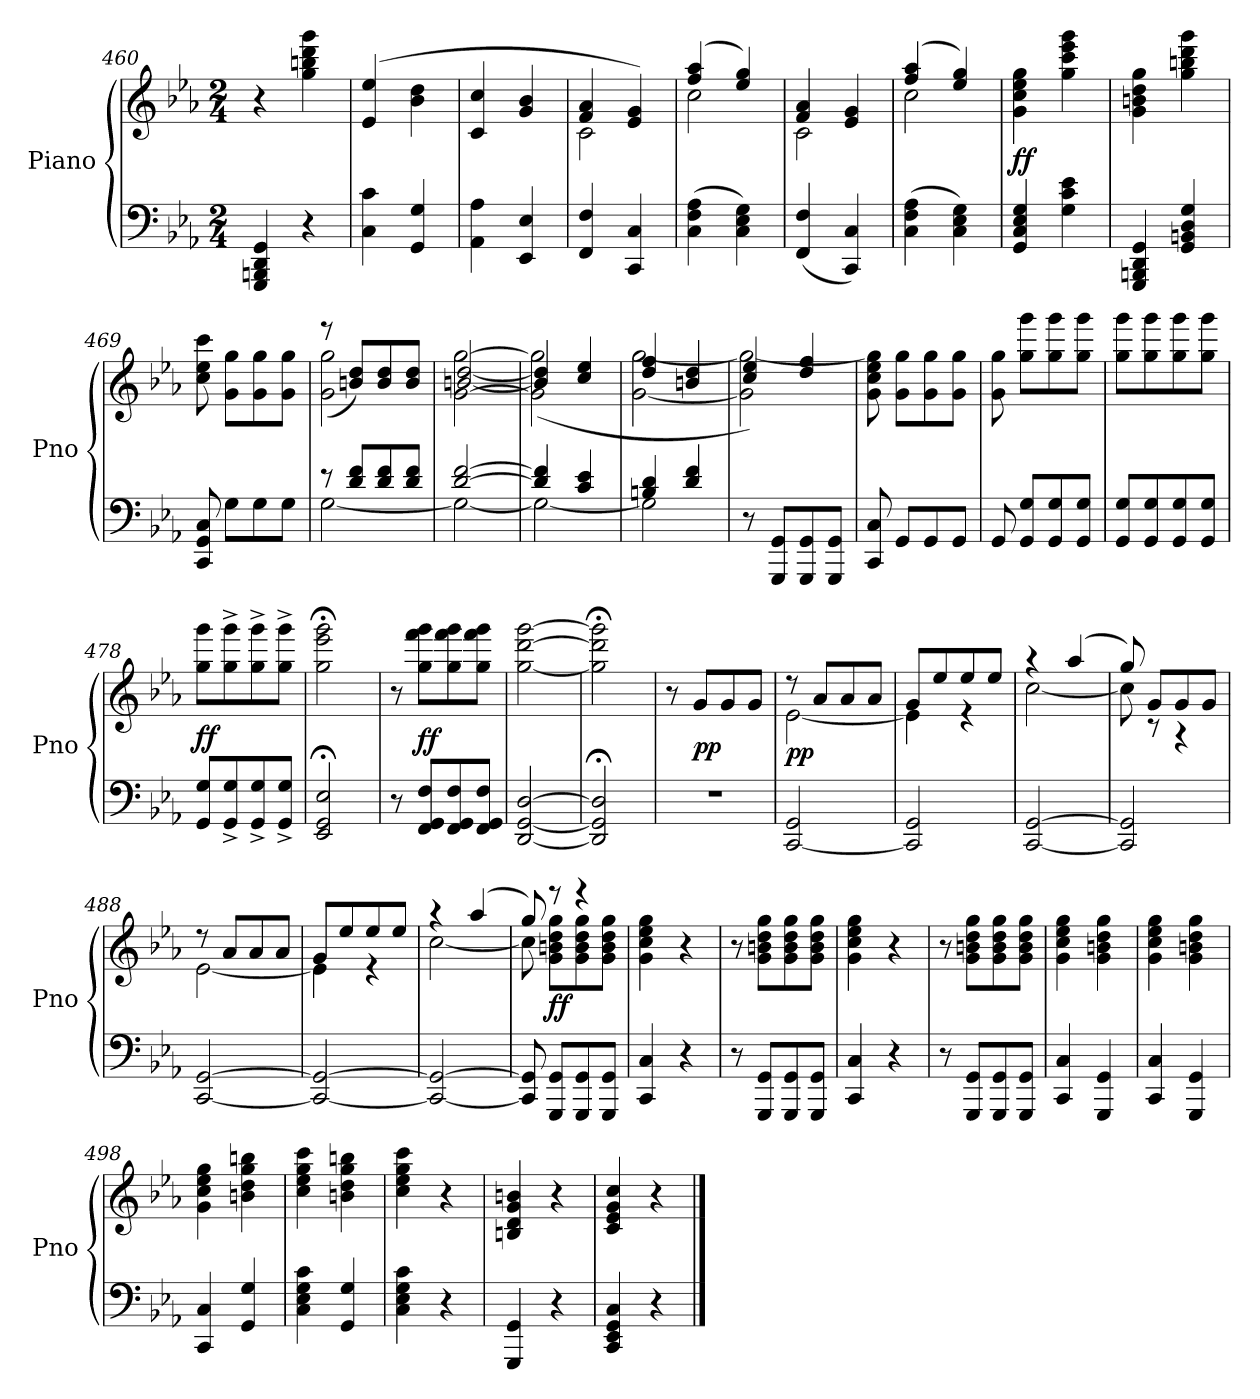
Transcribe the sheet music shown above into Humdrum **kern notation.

**kern	**kern	**dynam
*part1	*part1	*part1
*staff2	*staff1	*staff1/2
*I"Piano	*	*
*I'Pno	*	*
*clefF4	*clefG2	*
*k[b-e-a-]	*k[b-e-a-]	*
*M2/4	*M2/4	*
=460	=460	=460
4GGG/ 4BBBn/ 4DD/ 4GG/	4r	.
4r	4gg\ 4bbn\ 4ddd\ 4ggg\	.
=461	=461	=461
4C\ 4c\	(4e-/ 4ee-/	.
4GG/ 4G/	4b-\ 4dd\	.
=462	=462	=462
4AA-\ 4A-\	4c/ 4cc/	.
4EE-/ 4E-/	4g/ 4b-/	.
=463	=463	=463
*	*^	*
4FF/ 4F/	4f/ 4a-/	2c\	.
4CC/ 4C/	4e-/ 4g/)	.	.
=464	=464	=464	=464
(4C\ 4F\ 4A-\	(4ff/ 4aa-/	2cc\	.
4C\ 4E-\ 4G\)	4ee-/ 4gg/)	.	.
=465	=465	=465	=465
(4FF/ 4F/	4f/ 4a-/	2c\	.
4CC/ 4C/)	4e-/ 4g/	.	.
=466	=466	=466	=466
(4C\ 4F\ 4A-\	(4ff/ 4aa-/	2cc\	.
4C\ 4E-\ 4G\)	4ee-/ 4gg/)	.	.
*	*v	*v	*
=467	=467	=467
4GG/ 4C/ 4E-/ 4G/	4g\ 4cc\ 4ee-\ 4gg\	ff
4G\ 4c\ 4e-\	4gg\ 4ccc\ 4eee-\ 4ggg\	.
=468	=468	=468
4GGG/ 4BBBn/ 4DD/ 4GG/	4g\ 4bn\ 4dd\ 4gg\	.
4GG/ 4BBn/ 4D/ 4G/	4gg\ 4bbn\ 4ddd\ 4ggg\	.
=469	=469	=469
8CC/ 8GG/ 8C/	8cc\ 8ee-\ 8ccc\	.
8G\L	8g\ 8gg\L	.
8G\	8g\ 8gg\	.
8G\J	8g\ 8gg\J	.
=470	=470	=470
*^	*^	*
8r	[2G\	8r	(2g\ 2gg\	.
8d/ 8f/L	.	8bn/ 8dd/L)	.	.
8d/ 8f/	.	8b/ 8dd/	.	.
8d/ 8f/J	.	8b/ 8dd/J	.	.
=471	=471	=471	=471	=471
[2d/ [2f/	2G\_	[2g\ [2gg\	[2bn/ [2dd/	.
=472	=472	=472	=472	=472
4d]/ 4f]/	2G\_	4b]/ 4dd]/	(2g]\ 2gg]\	.
4c/ 4e-/	.	4cc/ 4ee-/	.	.
=473	=473	=473	=473	=473
4Bn/ 4d/	2G\]	4dd/ 4ff/	[2g\ [2gg\	.
4d/ 4f/	.	4bn/ 4dd/	.	.
*v	*v	*	*	*
=474	=474	=474	=474
8r	4cc/ 4ee-/)	2g]\ 2gg_\	.
8GGG/ 8GG/L	.	.	.
8GGG/ 8GG/	4dd/ 4ff/	.	.
8GGG/ 8GG/J	.	.	.
*	*v	*v	*
=475	=475	=475
8CC/ 8C/	8g\ 8cc\ 8ee-\ 8gg]\	.
8GG/L	8g\ 8gg\L	.
8GG/	8g\ 8gg\	.
8GG/J	8g\ 8gg\J	.
=476	=476	=476
8GG/	8g\ 8gg\	.
8GG/ 8G/L	8gg\ 8ggg\L	.
8GG/ 8G/	8gg\ 8ggg\	.
8GG/ 8G/J	8gg\ 8ggg\J	.
=477	=477	=477
8GG/ 8G/L	8gg\ 8ggg\L	.
8GG/ 8G/	8gg\ 8ggg\	.
8GG/ 8G/	8gg\ 8ggg\	.
8GG/ 8G/J	8gg\ 8ggg\J	.
=478	=478	=478
8GG/ 8G/L	8gg\ 8ggg\L	ff
8GG^/ 8G^/	8gg^\ 8ggg^\	.
8GG^/ 8G^/	8gg^\ 8ggg^\	.
8GG^/ 8G^/J	8gg^\ 8ggg^\J	.
=479	=479	=479
2EE-;</ 2GG;</ 2E-;</	2gg;<\ 2eee-;<\ 2ggg;<\	.
=480	=480	=480
8r	8r	.
8FF/ 8GG/ 8F/L	8gg\ 8fff\ 8ggg\L	ff
8FF/ 8GG/ 8F/	8gg\ 8fff\ 8ggg\	.
8FF/ 8GG/ 8F/J	8gg\ 8fff\ 8ggg\J	.
=481	=481	=481
[2DD/ [2GG/ [2D/	[2gg\ [2ddd\ [2ggg\	.
=482	=482	=482
2DD];</ 2GG];</ 2D];</	2gg];<\ 2ddd];<\ 2ggg];<\	.
=483	=483	=483
2r	8r	.
.	8g/L	pp
.	8g/	.
.	8g/J	.
=484	=484	=484
*	*^	*
[2CC/ 2GG/	8r	[2e-\	pp
.	8a-/L	.	.
.	8a-/	.	.
.	8a-/J	.	.
=485	=485	=485	=485
2CC]/ 2GG/	8g/L	4e-\]	.
.	8ee-/	.	.
.	8ee-/	4r	.
.	8ee-/J	.	.
=486	=486	=486	=486
[2CC/ [2GG/	4r	[2cc\	.
.	(4aa-/	.	.
=487	=487	=487	=487
2CC]/ 2GG]/	8gg/)	8cc\]	.
.	8g/L	8r	.
.	8g/	4r	.
.	8g/J	.	.
=488	=488	=488	=488
[2CC/ [2GG/	8r	[2e-\	.
.	8a-/L	.	.
.	8a-/	.	.
.	8a-/J	.	.
=489	=489	=489	=489
2CC_/ 2GG_/	8g/L	4e-\]	.
.	8ee-/	.	.
.	8ee-/	4r	.
.	8ee-/J	.	.
=490	=490	=490	=490
2CC_/ 2GG_/	4r	[2cc\	.
.	(4aa-/	.	.
=491	=491	=491	=491
8CC]/ 8GG]/	8gg/)	8cc\]	.
8GGG/ 8GG/L	8r	8g\ 8bn\ 8dd\ 8gg\L	ff
8GGG/ 8GG/	4r	8g\ 8b\ 8dd\ 8gg\	.
8GGG/ 8GG/J	.	8g\ 8b\ 8dd\ 8gg\J	.
*	*v	*v	*
=492	=492	=492
4CC/ 4C/	4g\ 4cc\ 4ee-\ 4gg\	.
4r	4r	.
=493	=493	=493
8r	8r	.
8GGG/ 8GG/L	8g\ 8bn\ 8dd\ 8gg\L	.
8GGG/ 8GG/	8g\ 8b\ 8dd\ 8gg\	.
8GGG/ 8GG/J	8g\ 8b\ 8dd\ 8gg\J	.
=494	=494	=494
4CC/ 4C/	4g\ 4cc\ 4ee-\ 4gg\	.
4r	4r	.
=495	=495	=495
8r	8r	.
8GGG/ 8GG/L	8g\ 8bn\ 8dd\ 8gg\L	.
8GGG/ 8GG/	8g\ 8b\ 8dd\ 8gg\	.
8GGG/ 8GG/J	8g\ 8b\ 8dd\ 8gg\J	.
=496	=496	=496
4CC/ 4C/	4g\ 4cc\ 4ee-\ 4gg\	.
4GGG/ 4GG/	4g\ 4bn\ 4dd\ 4gg\	.
=497	=497	=497
4CC/ 4C/	4g\ 4cc\ 4ee-\ 4gg\	.
4GGG/ 4GG/	4g\ 4bn\ 4dd\ 4gg\	.
=498	=498	=498
4CC/ 4C/	4g\ 4cc\ 4ee-\ 4gg\	.
4GG/ 4G/	4bn\ 4dd\ 4gg\ 4bbn\	.
=499	=499	=499
4C\ 4E-\ 4G\ 4c\	4cc\ 4ee-\ 4gg\ 4ccc\	.
4GG/ 4G/	4bn\ 4dd\ 4gg\ 4bbn\	.
=500	=500	=500
4C\ 4E-\ 4G\ 4c\	4cc\ 4ee-\ 4gg\ 4ccc\	.
4r	4r	.
=501	=501	=501
4GGG/ 4GG/	4Bn/ 4d/ 4g/ 4bn/	.
4r	4r	.
=502	=502	=502
4CC/ 4EE-/ 4GG/ 4C/	4c/ 4e-/ 4g/ 4cc/	.
4r	4r	.
==	==	==
*-	*-	*-
